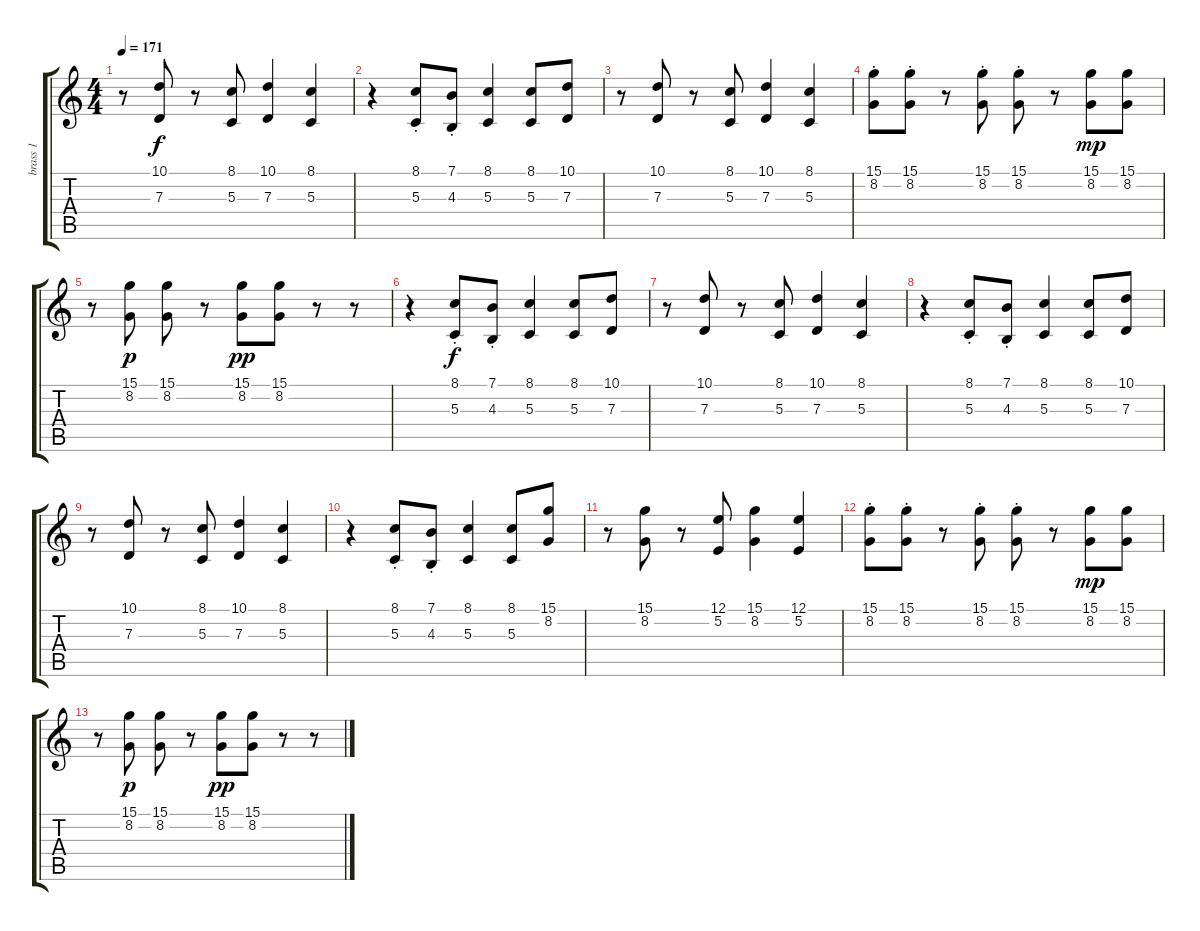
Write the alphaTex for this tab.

\track ("brass 1" "brass 1") {instrument brasssection}
\staff {score tabs}
\tuning (E4 B3 G3 D3 A2 E2) {hide}
\ts (4 4)
\tempo 171
\clef g2
\ks c
r.8{dy f} (10.1 7.3).8 r.8 (8.1 5.3).8 (10.1 7.3).4 (8.1 5.3).4 |
r.4 (8.1{st} 5.3{st}).8 (7.1{st} 4.3{st}).8 (8.1 5.3).4 (8.1 5.3).8 (10.1 7.3).8 |
r.8 (10.1 7.3).8 r.8 (8.1 5.3).8 (10.1 7.3).4 (8.1 5.3).4 |
(15.1 8.2{st}).8 (15.1{st} 8.2{st}).8 r.8 (15.1 8.2{st}).8 (15.1{st} 8.2{st}).8 r.8 (15.1 8.2).8{dy mp} (15.1 8.2).8 |
r.8 (15.1 8.2).8{dy p} (15.1 8.2).8 r.8 (15.1 8.2).8{dy pp} (15.1 8.2).8 r.8 r.8 |
r.4 (8.1{st} 5.3{st}).8{dy f} (7.1{st} 4.3{st}).8 (8.1 5.3).4 (8.1 5.3).8 (10.1 7.3).8 |
r.8 (10.1 7.3).8 r.8 (8.1 5.3).8 (10.1 7.3).4 (8.1 5.3).4 |
r.4 (8.1{st} 5.3{st}).8 (7.1{st} 4.3{st}).8 (8.1 5.3).4 (8.1 5.3).8 (10.1 7.3).8 |
r.8 (10.1 7.3).8 r.8 (8.1 5.3).8 (10.1 7.3).4 (8.1 5.3).4 |
r.4 (8.1{st} 5.3{st}).8 (7.1{st} 4.3{st}).8 (8.1 5.3).4 (8.1 5.3).8 (15.1 8.2).8 |
r.8 (15.1 8.2).8 r.8 (12.1 5.2).8 (15.1 8.2).4 (12.1 5.2).4 |
(15.1 8.2{st}).8 (15.1{st} 8.2{st}).8 r.8 (15.1 8.2{st}).8 (15.1{st} 8.2{st}).8 r.8 (15.1 8.2).8{dy mp} (15.1 8.2).8 |
r.8 (15.1 8.2).8{dy p} (15.1 8.2).8 r.8 (15.1 8.2).8{dy pp} (15.1 8.2).8 r.8 r.8
